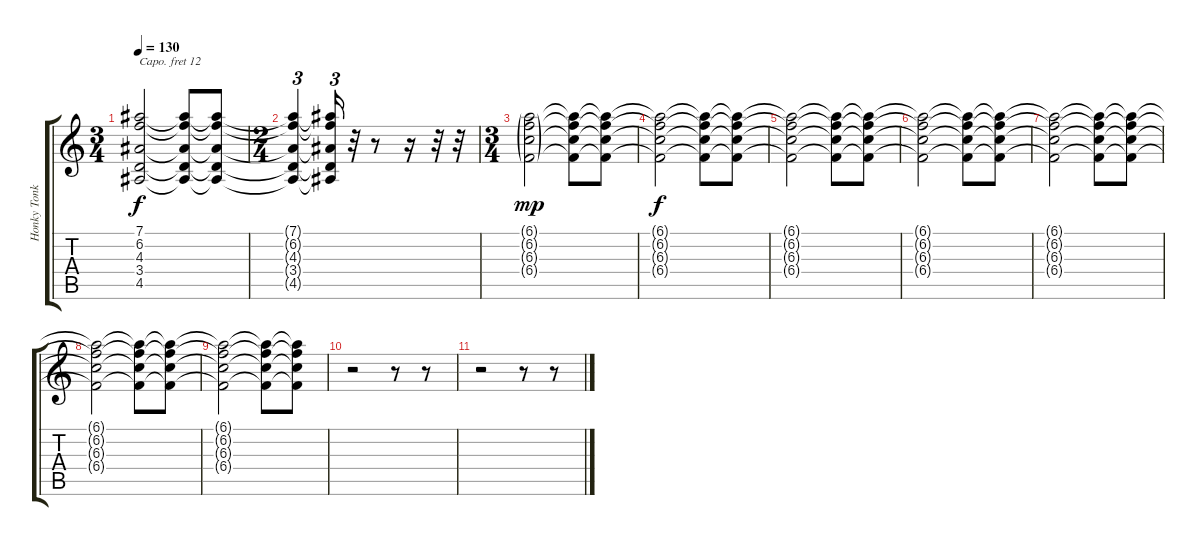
\track ("Honky Tonk" "Honky Tonk") {instrument honkytonkpiano}
\staff {score tabs}
\capo 12
\tuning (Eb4 B3 Gb3 B2 Gb2 B1) {hide}
\ts (3 4)
\tempo 130
\clef g2
\ks c
(7.1{t} 6.2{t} 4.3{t} 3.4{t} 4.5{t}).2{dy f} (7.1{t} 6.2{t} 4.3{t} 3.4{t} 4.5{t}).8 (7.1{t} 6.2{t} 4.3{t} 3.4{t} 4.5{t}).8 |
\ts (2 4)
(7.1{t} 6.2{t} 4.3{t} 3.4{t} 4.5{t}).4{tu (3 2)} (7.1{t} 6.2{t} 4.3{t} 3.4{t} 4.5{t}).16{tu (3 2)} r.32 r.8 r.16 r.32 r.32 |
\ts (3 4)
(6.1{g} 6.2{g} 6.3{g} 6.4{g}).2{dy mp} (6.1{t} 6.2{t} 6.3{t} 6.4{t}).8 (6.1{t} 6.2{t} 6.3{t} 6.4{t}).8 |
(6.1{t} 6.2{t} 6.3{t} 6.4{t}).2{dy f} (6.1{t} 6.2{t} 6.3{t} 6.4{t}).8 (6.1{t} 6.2{t} 6.3{t} 6.4{t}).8 |
(6.1{t} 6.2{t} 6.3{t} 6.4{t}).2 (6.1{t} 6.2{t} 6.3{t} 6.4{t}).8 (6.1{t} 6.2{t} 6.3{t} 6.4{t}).8 |
(6.1{t} 6.2{t} 6.3{t} 6.4{t}).2 (6.1{t} 6.2{t} 6.3{t} 6.4{t}).8 (6.1{t} 6.2{t} 6.3{t} 6.4{t}).8 |
(6.1{t} 6.2{t} 6.3{t} 6.4{t}).2 (6.1{t} 6.2{t} 6.3{t} 6.4{t}).8 (6.1{t} 6.2{t} 6.3{t} 6.4{t}).8 |
(6.1{t} 6.2{t} 6.3{t} 6.4{t}).2 (6.1{t} 6.2{t} 6.3{t} 6.4{t}).8 (6.1{t} 6.2{t} 6.3{t} 6.4{t}).8 |
(6.1{t} 6.2{t} 6.3{t} 6.4{t}).2 (6.1{t} 6.2{t} 6.3{t} 6.4{t}).8 (6.1{t} 6.2{t} 6.3{t} 6.4{t}).8 |
r.2 r.8 r.8 |
r.2 r.8 r.8
